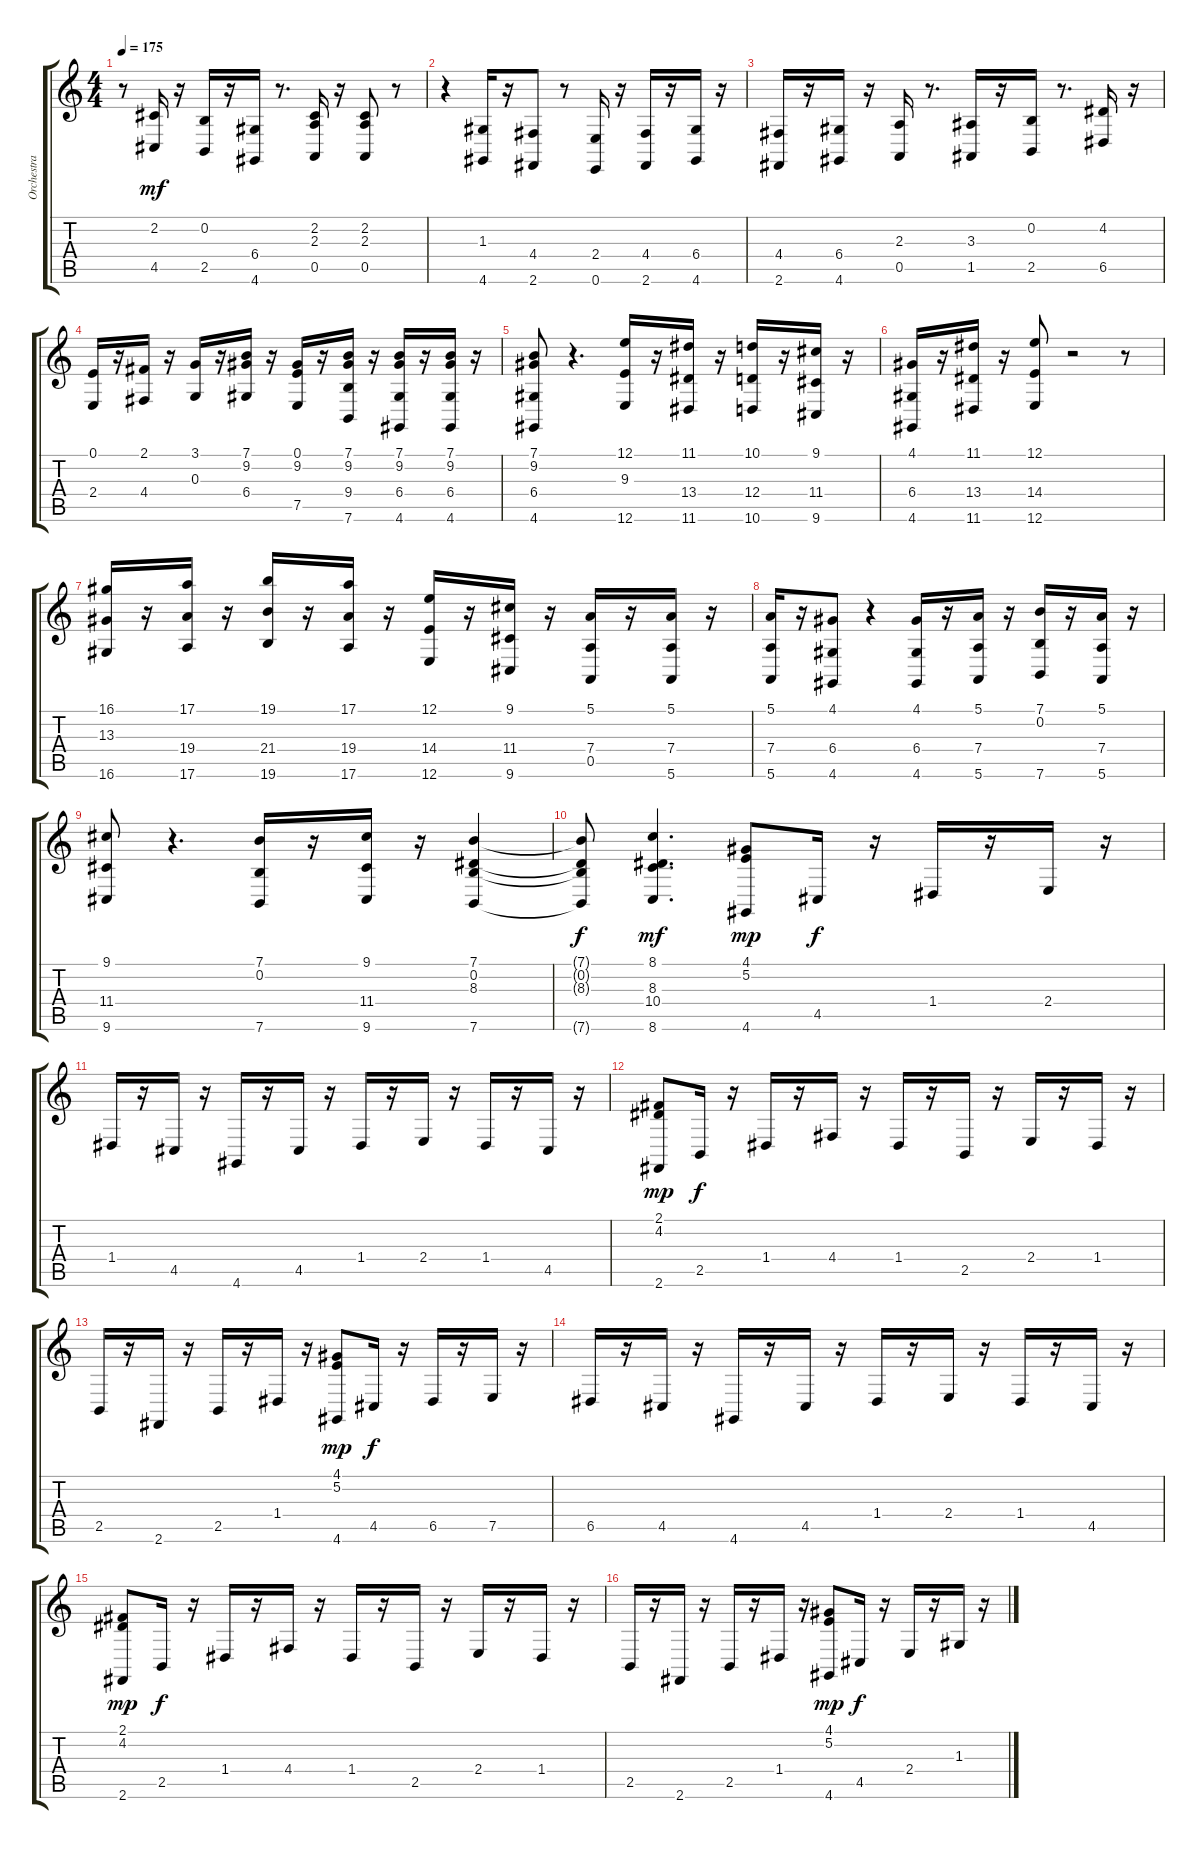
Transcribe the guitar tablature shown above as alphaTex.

\track ("Orchestra" "Orchestra") {instrument stringensemble1}
\staff {score tabs}
\tuning (E4 B3 G3 D3 A2 E2) {hide}
\ts (4 4)
\tempo 175
\clef g2
\ks c
r.8{dy mf} (2.2 4.5).16 r.16 (0.2 2.5).16 r.16 (6.4 4.6).16 r.8{d} (2.2 2.3 0.5).16 r.16 (2.2 2.3 0.5).8 r.8 |
r.4 (1.3 4.6).16 r.16 (4.4 2.6).8 r.8 (2.4 0.6).16 r.16 (4.4 2.6).16 r.16 (6.4 4.6).16 r.16 |
(4.4 2.6).16 r.16 (6.4 4.6).16 r.16 (2.3 0.5).16 r.8{d} (3.3 1.5).16 r.16 (0.2 2.5).16 r.8{d} (4.2 6.5).16 r.16 |
(0.1 2.4).16 r.16 (2.1 4.4).16 r.16 (3.1 0.3).16 r.16 (7.1 9.2 6.4).16 r.16 (0.1 9.2 7.5).16 r.16 (7.1 9.2 9.4 7.6).16 r.16 (7.1 9.2 6.4 4.6).16 r.16 (7.1 9.2 6.4 4.6).16 r.16 |
(7.1 9.2 6.4 4.6).8 r.4{d} (12.1 9.3 12.6).16 r.16 (11.1 13.4 11.6).16 r.16 (10.1 12.4 10.6).16 r.16 (9.1 11.4 9.6).16 r.16 |
(4.1 6.4 4.6).16 r.16 (11.1 13.4 11.6).16 r.16 (12.1 14.4 12.6).8 r.2 r.8 |
(16.1 13.3 16.6).16 r.16 (17.1 19.4 17.6).16 r.16 (19.1 21.4 19.6).16 r.16 (17.1 19.4 17.6).16 r.16 (12.1 14.4 12.6).16 r.16 (9.1 11.4 9.6).16 r.16 (5.1 7.4 0.5).16 r.16 (5.1 7.4 5.6).16 r.16 |
(5.1 7.4 5.6).16 r.16 (4.1 6.4 4.6).8 r.4 (4.1 6.4 4.6).16 r.16 (5.1 7.4 5.6).16 r.16 (7.1 0.2 7.6).16 r.16 (5.1 7.4 5.6).16 r.16 |
(9.1 11.4 9.6).8 r.4{d} (7.1 0.2 7.6).16 r.16 (9.1 11.4 9.6).16 r.16 (7.1 0.2 8.3 7.6).4 |
(7.1{t} 0.2{t} 8.3{t} 7.6{t}).8{dy f} (8.1 8.3 10.4 8.6).4{d dy mf} (4.1 5.2 4.6).8{dy mp} 4.5.16{dy f} r.16 1.4.16 r.16 2.4.16 r.16 |
1.4.16 r.16 4.5.16 r.16 4.6.16 r.16 4.5.16 r.16 1.4.16 r.16 2.4.16 r.16 1.4.16 r.16 4.5.16 r.16 |
(2.1 4.2 2.6).8{dy mp} 2.5.16{dy f} r.16 1.4.16 r.16 4.4.16 r.16 1.4.16 r.16 2.5.16 r.16 2.4.16 r.16 1.4.16 r.16 |
2.5.16 r.16 2.6.16 r.16 2.5.16 r.16 1.4.16 r.16 (4.1 5.2 4.6).8{dy mp} 4.5.16{dy f} r.16 6.5.16 r.16 7.5.16 r.16 |
6.5.16 r.16 4.5.16 r.16 4.6.16 r.16 4.5.16 r.16 1.4.16 r.16 2.4.16 r.16 1.4.16 r.16 4.5.16 r.16 |
(2.1 4.2 2.6).8{dy mp} 2.5.16{dy f} r.16 1.4.16 r.16 4.4.16 r.16 1.4.16 r.16 2.5.16 r.16 2.4.16 r.16 1.4.16 r.16 |
2.5.16 r.16 2.6.16 r.16 2.5.16 r.16 1.4.16 r.16 (4.1 5.2 4.6).8{dy mp} 4.5.16{dy f} r.16 2.4.16 r.16 1.3.16 r.16
